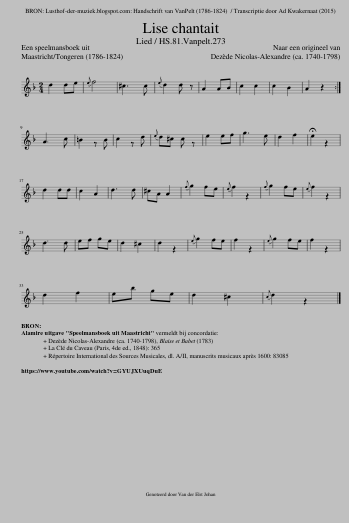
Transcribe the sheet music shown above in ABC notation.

X:1
L:1/8
Q:1/4=100
M:2/4
I:linebreak $
K:F
V:1 treble
V:1
 d2 de |{e} f4 | ^c3 c |{e} d2 d z | A2 AB | %5
 c2 c2 | c2 B2 | A2 z2 :|$ A3 c | =B2 z B | %10
 c2 z d |{e} d^c c z | e2 ef | g3 e | d2 f2 | %15
 !fermata!e2 z2 |$ d2 dd | c2 A2 | d3 d | ^cA A2 | %20
{f} g2 fe |{e} f2 z2 |{f} g2 fe |{e} f2 z2 |$ d3 d | %25
 ef ge | d2 ^c2 | d2 z2 |{e} g2 fe | f2 z2 | %30
{e} g2 fe | f2 z2 |$ d2 f2 | eb ge | d2 ^c2 | %35
{c} d2 z2 |] %36
